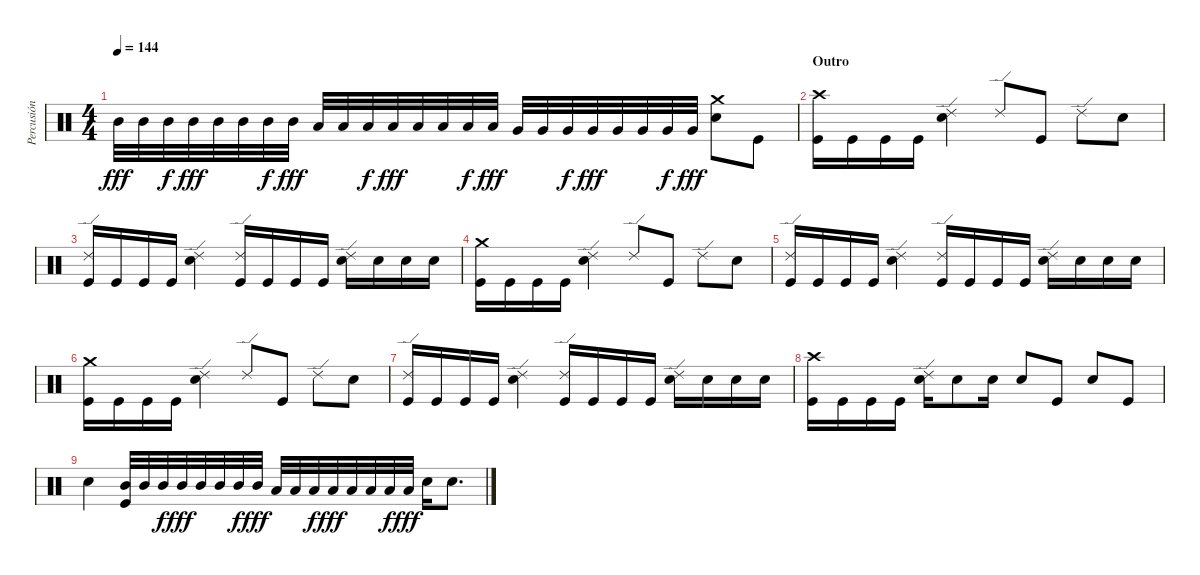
\track ("Percusión" "Percusión") {instrument percussion}
\staff {score}
\articulation defaults
\ts (4 4)
\tempo 144
\clef neutral
\ks c "Mid Tom (hit)".32{dy fff} "Mid Tom (hit)".32 "Mid Tom (hit)".32{dy f} "Mid Tom (hit)".32{dy fff} "Mid Tom (hit)".32 "Mid Tom (hit)".32 "Mid Tom (hit)".32{dy f} "Mid Tom (hit)".32{dy fff} "Low Tom (hit)".32 "Low Tom (hit)".32 "Low Tom (hit)".32{dy f} "Low Tom (hit)".32{dy fff} "Low Tom (hit)".32 "Low Tom (hit)".32 "Low Tom (hit)".32{dy f} "Low Tom (hit)".32{dy fff} "Very Low Tom (hit)".32 "Very Low Tom (hit)".32 "Very Low Tom (hit)".32{dy f} "Very Low Tom (hit)".32{dy fff} "Very Low Tom (hit)".32 "Very Low Tom (hit)".32 "Very Low Tom (hit)".32{dy f} "Very Low Tom (hit)".32{dy fff}
("Crash medium (hit)" "Electric Snare (hit)").8 "Kick (hit)".8 |
\section ("" "Outro")
("Crash high (hit)" "Kick (hit)").16 "Kick (hit)".16 "Kick (hit)".16 "Kick (hit)".16 ("Ride (edge) 2" "Electric Snare (hit)").4 "Ride (edge) 2".8 "Kick (hit)".8 "Ride (edge) 2".8 "Electric Snare (hit)".8 |
("Kick (hit)" "Ride (edge) 2").16 "Kick (hit)".16 "Kick (hit)".16 "Kick (hit)".16 ("Electric Snare (hit)" "Ride (edge) 2").4 ("Kick (hit)" "Ride (edge) 2").16 "Kick (hit)".16 "Kick (hit)".16 "Kick (hit)".16 ("Ride (edge) 2" "Electric Snare (hit)").16 "Electric Snare (hit)".16 "Electric Snare (hit)".16 "Electric Snare (hit)".16 |
("Crash medium (hit)" "Kick (hit)").16 "Kick (hit)".16 "Kick (hit)".16 "Kick (hit)".16 ("Electric Snare (hit)" "Ride (edge) 2").4 "Ride (edge) 2".8 "Kick (hit)".8 "Ride (edge) 2".8 "Electric Snare (hit)".8 |
("Ride (edge) 2" "Kick (hit)").16 "Kick (hit)".16 "Kick (hit)".16 "Kick (hit)".16 ("Electric Snare (hit)" "Ride (edge) 2").4 ("Ride (edge) 2" "Kick (hit)").16 "Kick (hit)".16 "Kick (hit)".16 "Kick (hit)".16 ("Ride (edge) 2" "Electric Snare (hit)").16 "Electric Snare (hit)".16 "Electric Snare (hit)".16 "Electric Snare (hit)".16 |
("Crash medium (hit)" "Kick (hit)").16 "Kick (hit)".16 "Kick (hit)".16 "Kick (hit)".16 ("Electric Snare (hit)" "Ride (edge) 2").4 "Ride (edge) 2".8 "Kick (hit)".8 "Ride (edge) 2".8 "Electric Snare (hit)".8 |
("Ride (edge) 2" "Kick (hit)").16 "Kick (hit)".16 "Kick (hit)".16 "Kick (hit)".16 ("Electric Snare (hit)" "Ride (edge) 2").4 ("Ride (edge) 2" "Kick (hit)").16 "Kick (hit)".16 "Kick (hit)".16 "Kick (hit)".16 ("Ride (edge) 2" "Electric Snare (hit)").16 "Electric Snare (hit)".16 "Electric Snare (hit)".16 "Electric Snare (hit)".16 |
("Crash high (hit)" "Kick (hit)").16 "Kick (hit)".16 "Kick (hit)".16 "Kick (hit)".16 ("Electric Snare (hit)" "Ride (edge) 2").16 "Electric Snare (hit)".8 "Electric Snare (hit)".16 "Electric Snare (hit)".8 "Kick (hit)".8 "Electric Snare (hit)".8 "Kick (hit)".8 |
"Electric Snare (hit)".4 ("Mid Tom (hit)" "Kick (hit)").32 "Mid Tom (hit)".32 "Mid Tom (hit)".32{dy f} "Mid Tom (hit)".32{dy fff} "Mid Tom (hit)".32 "Mid Tom (hit)".32 "Mid Tom (hit)".32{dy f} "Mid Tom (hit)".32{dy fff} "Low Tom (hit)".32 "Low Tom (hit)".32 "Low Tom (hit)".32{dy f} "Low Tom (hit)".32{dy fff} "Low Tom (hit)".32 "Low Tom (hit)".32 "Low Tom (hit)".32{dy f} "Low Tom (hit)".32{dy fff} "Electric Snare (hit)".16 "Electric Snare (hit)".8{d}
